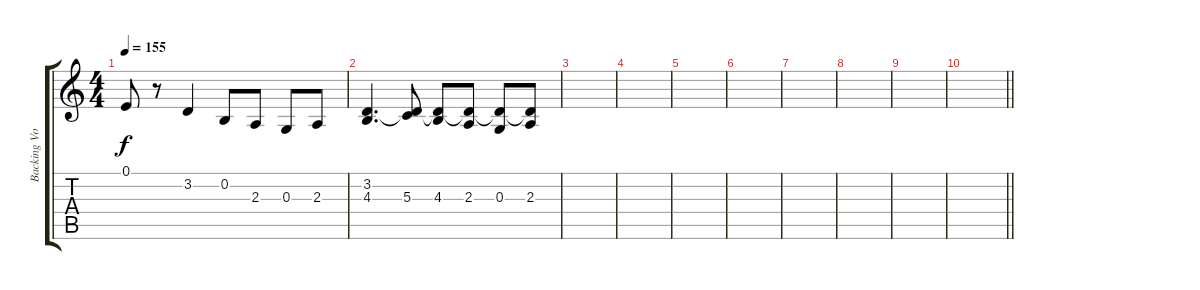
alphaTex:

\track ("Backing Vocals" "Backing Vo") {instrument choiraahs}
\staff {score tabs}
\tuning (E4 B3 G3 D3 A2 E2) {hide}
\ts (4 4)
\tempo 155
\clef g2
\ks c
0.1.8{dy f} r.8 3.2.4 0.2.8 2.3.8 0.3.8 2.3.8 |
(3.2 4.3).4{d} (3.2{t} 5.3).8 (3.2{t} 4.3).8 (3.2{t} 2.3).8 (3.2{t} 0.3).8 (3.2{t} 2.3).8 |
|
|
|
|
|
|
|
\barLineRight lightlight
